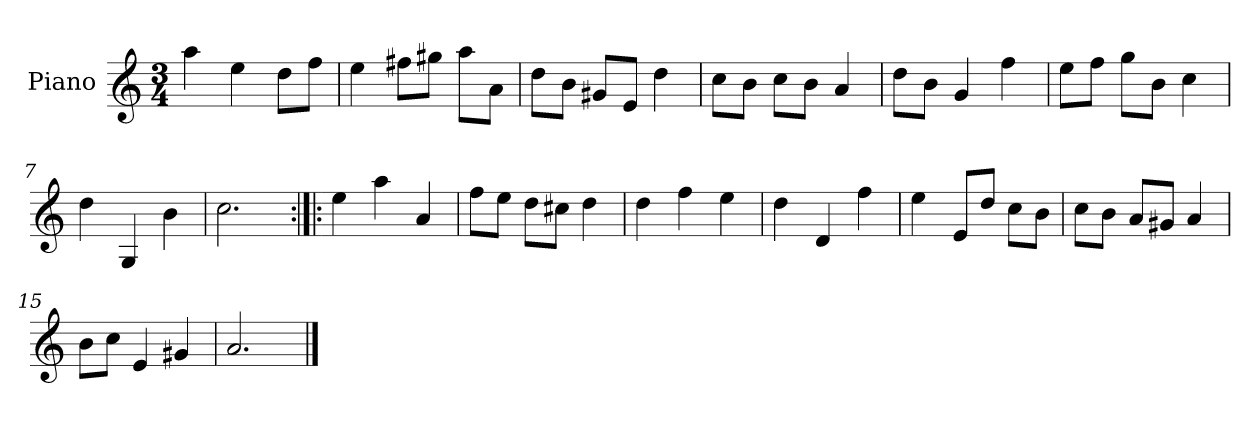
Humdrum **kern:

**kern
*part1
*staff1
*I"Piano
*I'Pno.
*clefG2
*k[]
*M3/4
=1
4aa\
4ee\
8dd\L
8ff\J
=2
4ee\
8ff#X\L
8gg#X\J
8aa\L
8a\J
=3
8dd\L
8b\J
8g#X/L
8e/J
4dd\
=4
8cc\L
8b\J
8cc\L
8b\J
4a/
=5
8dd\L
8b\J
4g/
4ff\
=6
8ee\L
8ff\J
8gg\L
8b\J
4cc\
=7
4dd\
4G/
4b\
=8
2.cc\
=9:|!|:
4ee\
4aa\
4a/
=10
8ff\L
8ee\J
8dd\L
8cc#X\J
4dd\
=11
4dd\
4ff\
4ee\
=12
4dd\
4d/
4ff\
=13
4ee\
8e/L
8dd/J
8cc\L
8b\J
=14
8cc\L
8b\J
8a/L
8g#X/J
4a/
=15
8b\L
8cc\J
4e/
4g#X/
=16
2.a/
==
*-
